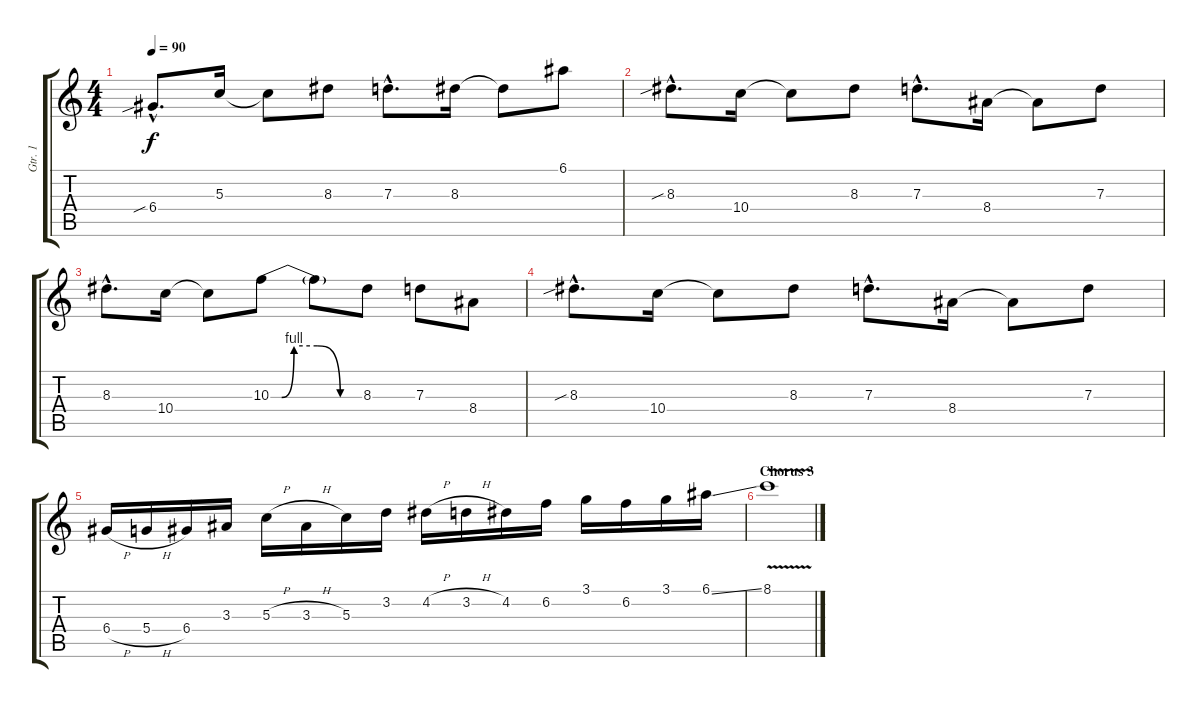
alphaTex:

\track ("Gtr. 1" "Gtr. 1") {instrument distortionguitar}
\staff {score tabs}
\tuning (E4 B3 G3 D3 A2 D2) {hide}
\ts (4 4)
\tempo 90
\clef g2
\ks c
6.4{sib hac}.8{d dy f} 5.3.16 5.3{t}.8 8.3.8 7.3{hac}.8{d} 8.3.16 8.3{t}.8 6.1.8 |
8.3{sib hac}.8{d} 10.4.16 10.4{t}.8 8.3.8 7.3{hac}.8{d} 8.4.16 8.4{t}.8 7.3.8 |
8.3{hac}.8{d} 10.4.16 10.4{t}.8 10.3{be (custom 0 0 7 0 15 4 30 4 45 0 60 0)}.8 10.3{t}.8 8.3.8 7.3.8 8.4.8 |
8.3{sib hac}.8{d} 10.4.16 10.4{t}.8 8.3.8 7.3{hac}.8{d} 8.4.16 8.4{t}.8 7.3.8 |
6.4{h}.16 5.4{h}.16 6.4.16 3.3.16 5.3{h}.16 3.3{h}.16 5.3.16 3.2.16 4.2{h}.16 3.2{h}.16 4.2.16 6.2.16 3.1.16 6.2.16 3.1.16 6.1{ss}.16 |
\section ("" "Chorus 3")
8.1{v}.1
